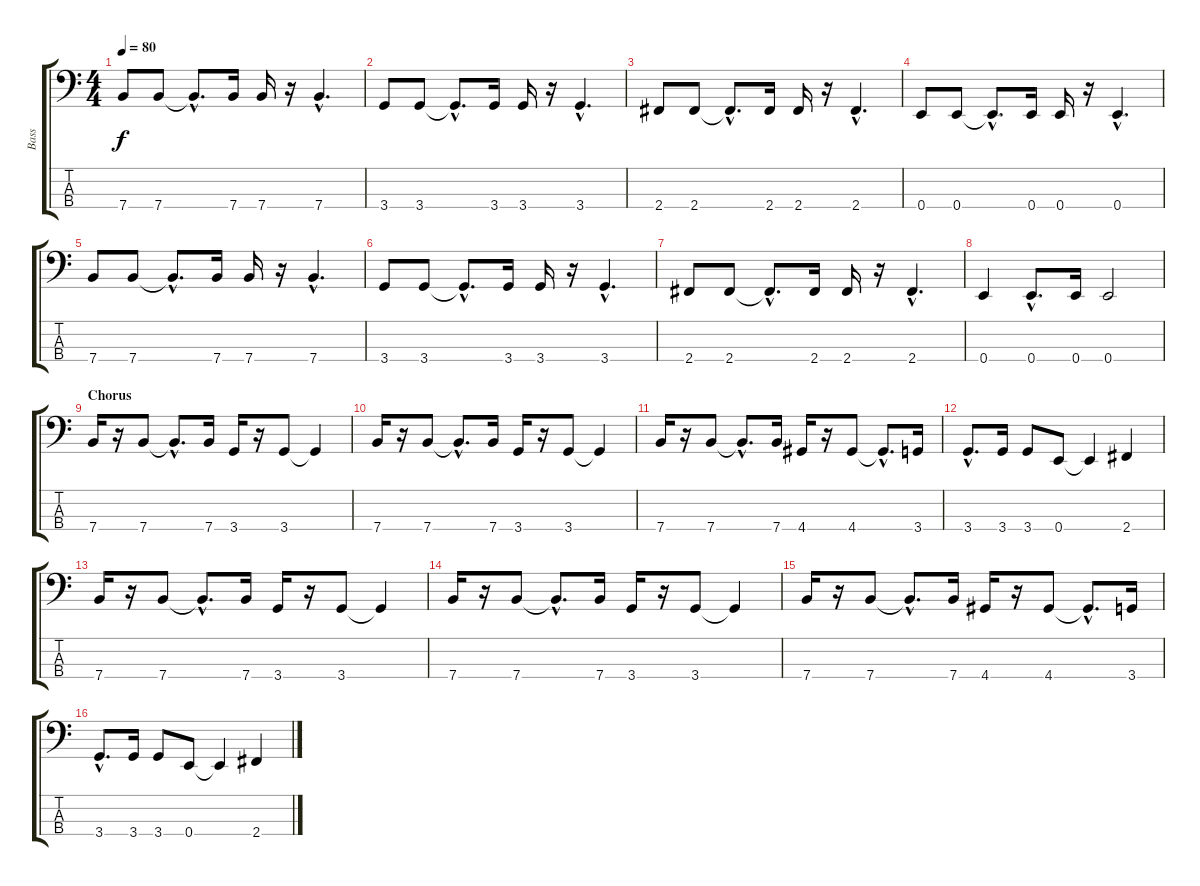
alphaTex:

\track ("Bass" "Bass") {instrument electricbassfinger}
\staff {score tabs}
\tuning (G2 D2 A1 E1) {hide}
\ts (4 4)
\tempo 80
\clef f4
\ks c
7.4.8{dy f} 7.4.8 7.4{hac t}.8{d} 7.4.16 7.4.16 r.16 7.4{hac}.4{d} |
3.4.8 3.4.8 3.4{hac t}.8{d} 3.4.16 3.4.16 r.16 3.4{hac}.4{d} |
2.4.8 2.4.8 2.4{hac t}.8{d} 2.4.16 2.4.16 r.16 2.4{hac}.4{d} |
0.4.8 0.4.8 0.4{hac t}.8{d} 0.4.16 0.4.16 r.16 0.4{hac}.4{d} |
7.4.8 7.4.8 7.4{hac t}.8{d} 7.4.16 7.4.16 r.16 7.4{hac}.4{d} |
3.4.8 3.4.8 3.4{hac t}.8{d} 3.4.16 3.4.16 r.16 3.4{hac}.4{d} |
2.4.8 2.4.8 2.4{hac t}.8{d} 2.4.16 2.4.16 r.16 2.4{hac}.4{d} |
0.4.4 0.4{hac}.8{d} 0.4.16 0.4.2 |
\section ("" "Chorus")
7.4.16 r.16 7.4.8 7.4{hac t}.8{d} 7.4.16 3.4.16 r.16 3.4.8 3.4{t}.4 |
7.4.16 r.16 7.4.8 7.4{hac t}.8{d} 7.4.16 3.4.16 r.16 3.4.8 3.4{t}.4 |
7.4.16 r.16 7.4.8 7.4{hac t}.8{d} 7.4.16 4.4.16 r.16 4.4.8 4.4{hac t}.8{d} 3.4.16 |
3.4{hac}.8{d} 3.4.16 3.4.8 0.4.8 0.4{t}.4 2.4.4 |
7.4.16 r.16 7.4.8 7.4{hac t}.8{d} 7.4.16 3.4.16 r.16 3.4.8 3.4{t}.4 |
7.4.16 r.16 7.4.8 7.4{hac t}.8{d} 7.4.16 3.4.16 r.16 3.4.8 3.4{t}.4 |
7.4.16 r.16 7.4.8 7.4{hac t}.8{d} 7.4.16 4.4.16 r.16 4.4.8 4.4{hac t}.8{d} 3.4.16 |
3.4{hac}.8{d} 3.4.16 3.4.8 0.4.8 0.4{t}.4 2.4.4
